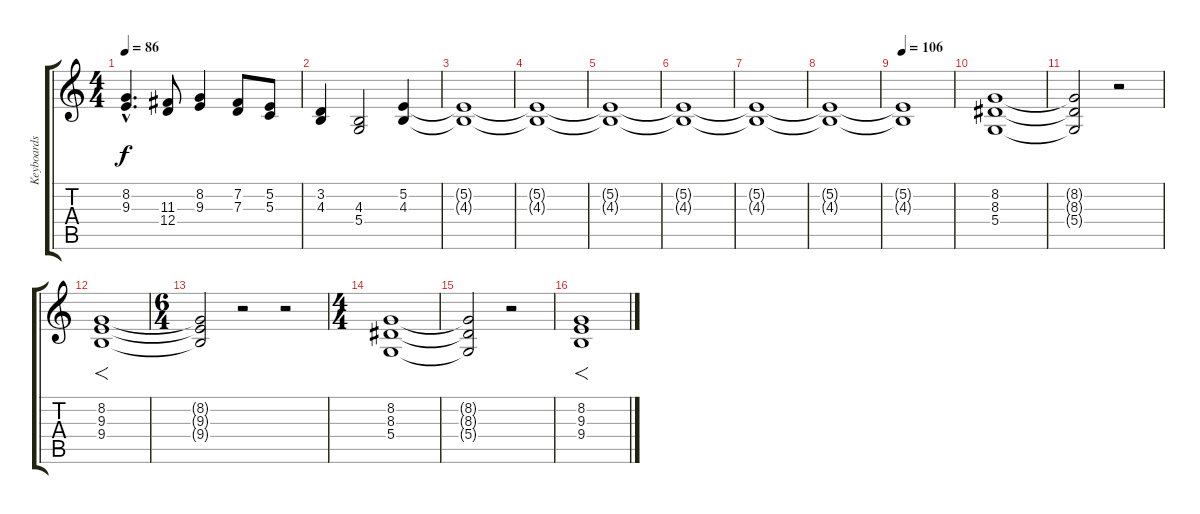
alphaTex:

\track ("Keyboards" "Keyboards") {instrument choiraahs}
\staff {score tabs}
\tuning (E4 B3 G3 D3 A2 E2) {hide}
\ts (4 4)
\tempo 86
\clef g2
\ks c
(8.2{hac} 9.3{hac}).4{d dy f} (11.3 12.4).8 (8.2 9.3).4 (7.2 7.3).8 (5.2 5.3).8 |
(3.2 4.3).4 (4.3 5.4).2 (5.2 4.3).4 |
(5.2{t} 4.3{t}).1 |
(5.2{t} 4.3{t}).1{volume 0} |
(5.2{t} 4.3{t}).1 |
(5.2{t} 4.3{t}).1 |
(5.2{t} 4.3{t}).1 |
(5.2{t} 4.3{t}).1 |
\tempo 106
(5.2{t} 4.3{t}).1 |
(8.2 8.3 5.4).1{volume 6 instrument seashore} |
(8.2{t} 8.3{t} 5.4{t}).2 r.2 |
(8.2 9.3 9.4).1{f} |
\ts (6 4)
(8.2{t} 9.3{t} 9.4{t}).2 r.2 r.2 |
\ts (4 4)
(8.2 8.3 5.4).1{volume 6 instrument seashore} |
(8.2{t} 8.3{t} 5.4{t}).2 r.2 |
(8.2 9.3 9.4).1{f}
